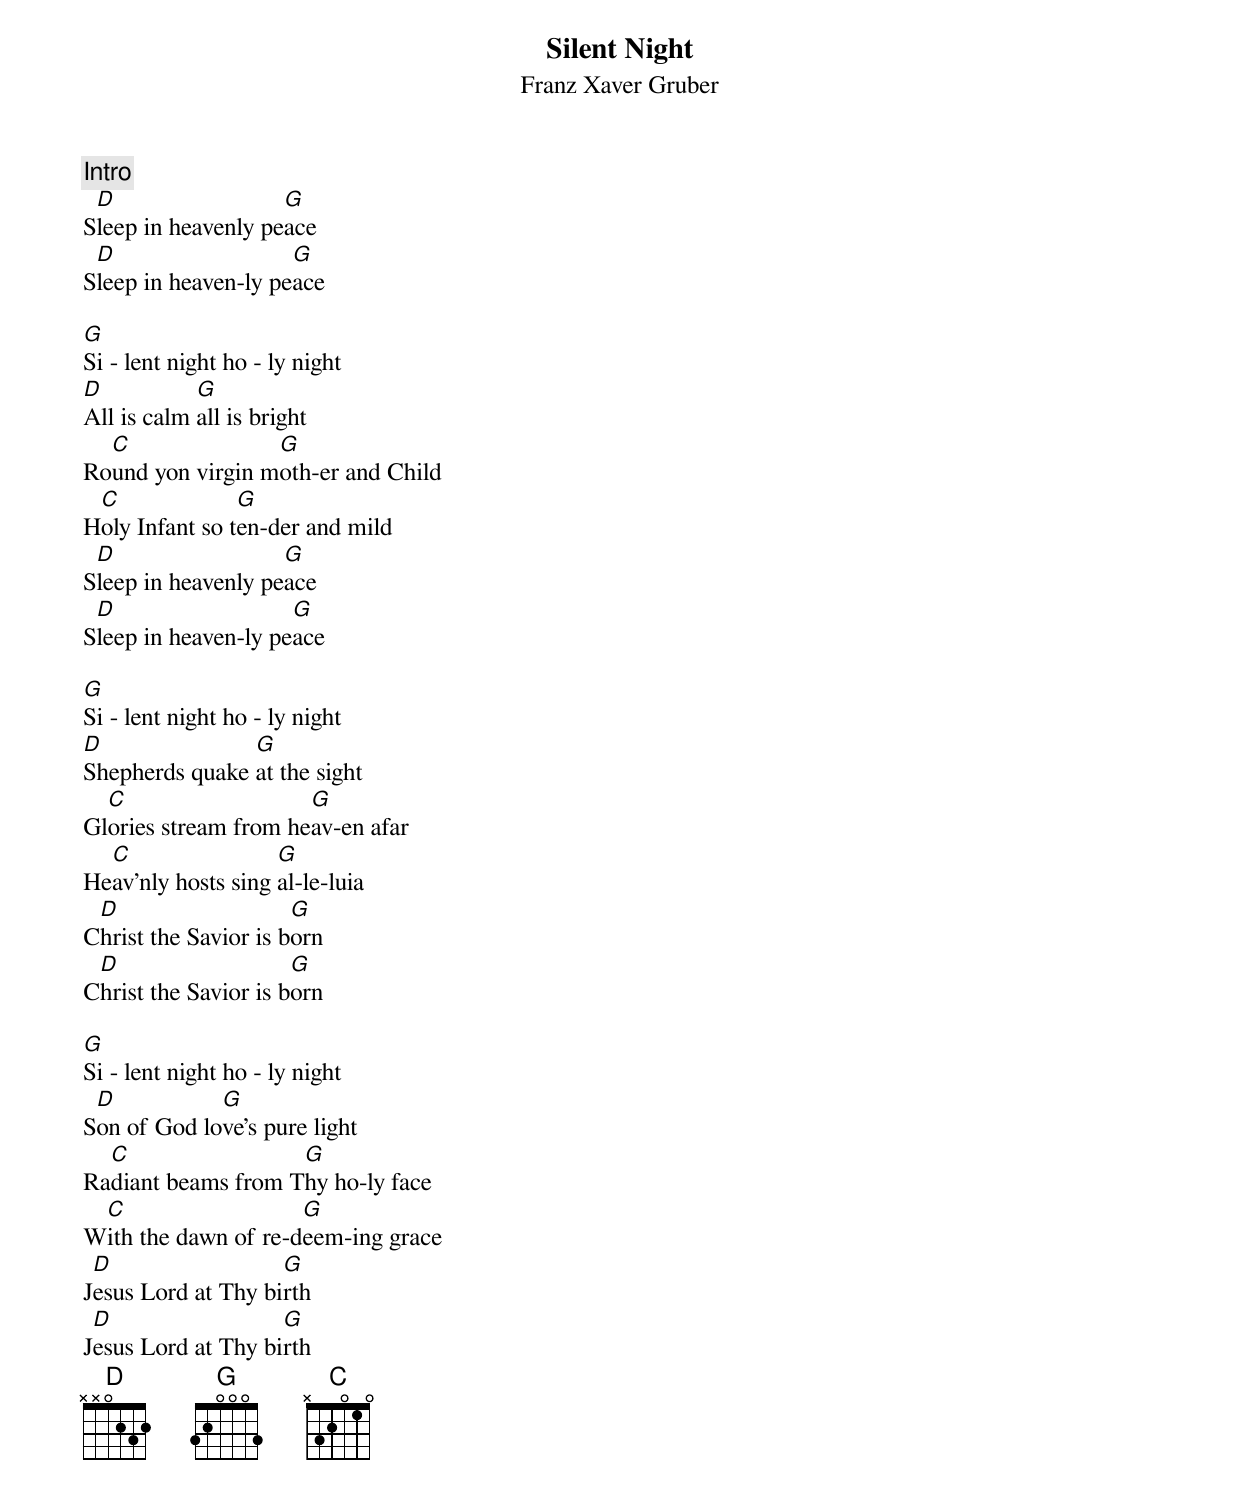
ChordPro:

{title:Silent Night}
{subtitle:Franz Xaver Gruber}
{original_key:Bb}
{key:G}
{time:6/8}
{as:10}

{c:Intro}
S[D]leep in heavenly pe[G]ace
S[D]leep in heaven-ly pe[G]ace

[G]Si - lent night ho - ly night
[D]All is calm [G]all is bright
Ro[C]und yon virgin m[G]oth-er and Child
H[C]oly Infant so t[G]en-der and mild
S[D]leep in heavenly pe[G]ace
S[D]leep in heaven-ly pe[G]ace

[G]Si - lent night ho - ly night
[D]Shepherds quake [G]at the sight
Gl[C]ories stream from he[G]av-en afar
He[C]av'nly hosts sing [G]al-le-luia
C[D]hrist the Savior is b[G]orn
C[D]hrist the Savior is b[G]orn

[G]Si - lent night ho - ly night
S[D]on of God lo[G]ve's pure light
Ra[C]diant beams from T[G]hy ho-ly face
W[C]ith the dawn of re-d[G]eem-ing grace
J[D]esus Lord at Thy bi[G]rth
J[D]esus Lord at Thy bi[G]rth
